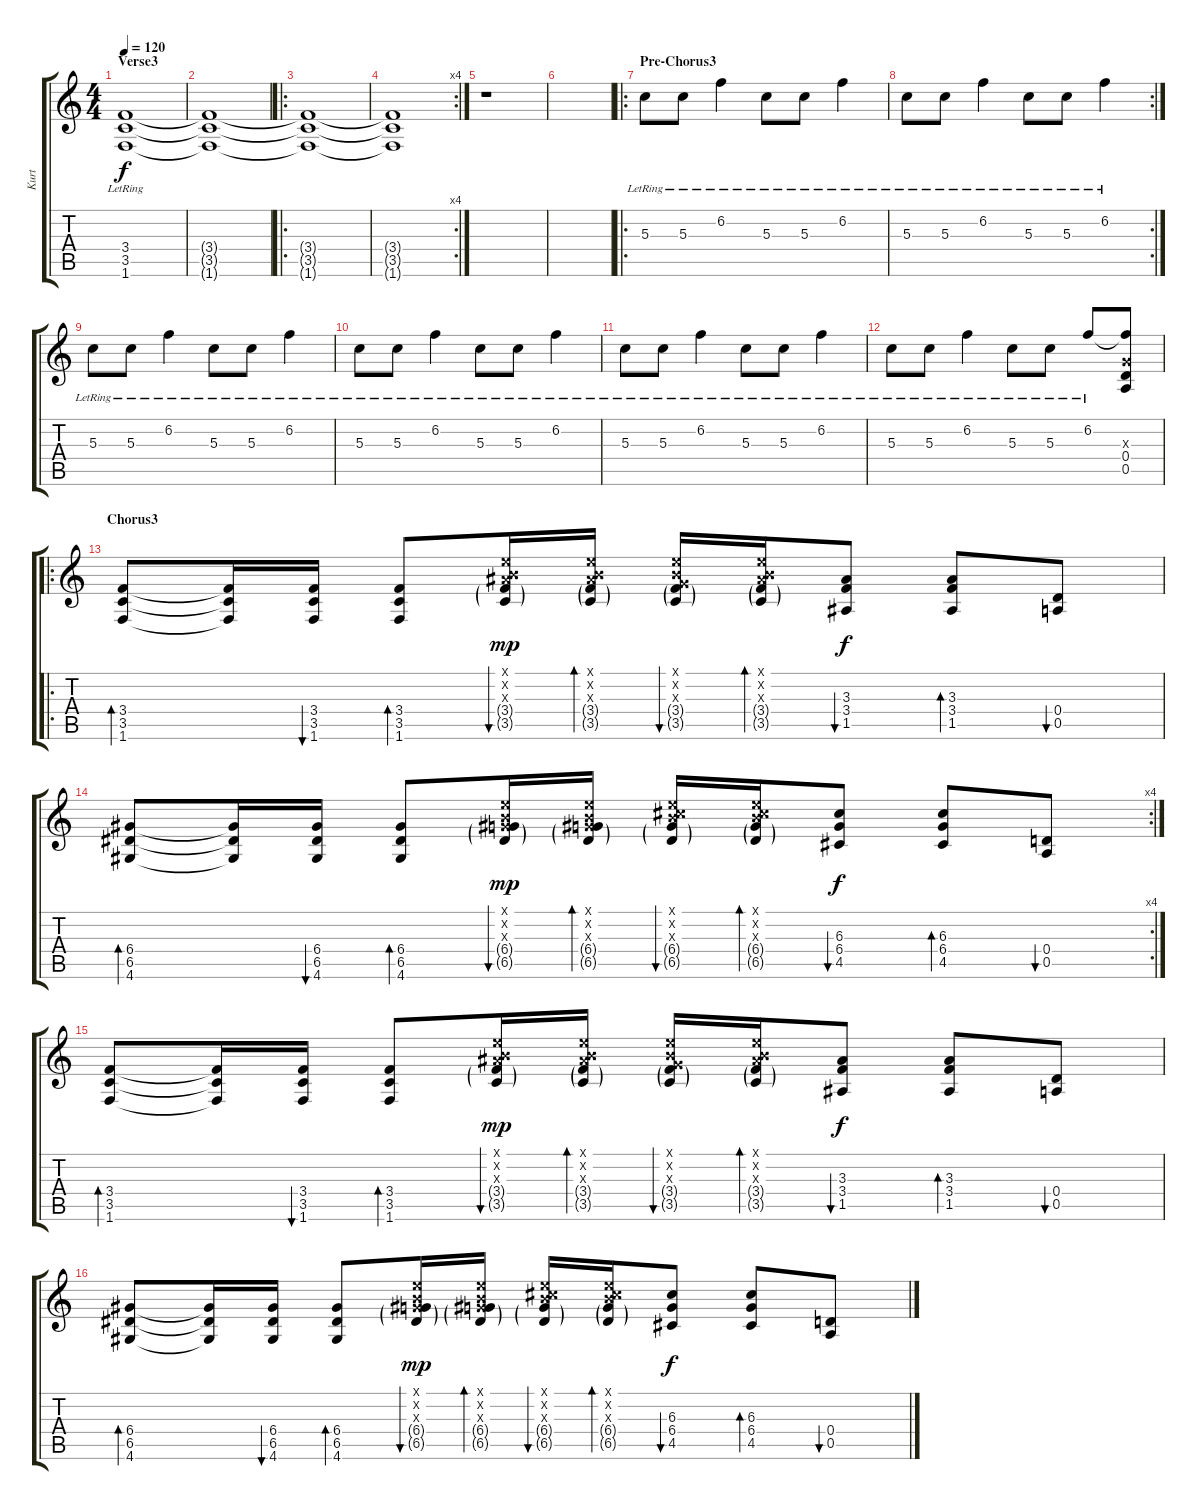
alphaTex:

\track ("Kurt" "Kurt") {instrument electricguitarclean}
\staff {score tabs}
\tuning (E4 B3 G3 D3 A2 E2) {hide}
\ts (4 4)
\section ("" "Verse3")
\tempo 120
\clef g2
\ks c
(3.4{lr} 3.5{lr} 1.6{lr}).1{dy f volume 7} |
(3.4{t} 3.5{t} 1.6{t}).1{volume 6} |
\ro
(3.4{t} 3.5{t} 1.6{t}).1{volume 5} |
\rc 4
(3.4{t} 3.5{t} 1.6{t}).1{volume 4} |
r.1 |
|
\ro
\section ("" "Pre-Chorus3")
5.3{lr}.8{volume 13 instrument distortionguitar} 5.3{lr}.8 6.2{lr}.4 5.3{lr}.8 5.3{lr}.8 6.2{lr}.4 |
\rc 2
5.3{lr}.8 5.3{lr}.8 6.2{lr}.4 5.3{lr}.8 5.3{lr}.8 6.2{lr}.4 |
5.3{lr}.8 5.3{lr}.8 6.2{lr}.4 5.3{lr}.8 5.3{lr}.8 6.2{lr}.4 |
5.3{lr}.8 5.3{lr}.8 6.2{lr}.4 5.3{lr}.8 5.3{lr}.8 6.2{lr}.4 |
5.3{lr}.8 5.3{lr}.8 6.2{lr}.4 5.3{lr}.8 5.3{lr}.8 6.2{lr}.4 |
5.3{lr}.8 5.3{lr}.8 6.2{lr}.4 5.3{lr}.8 5.3{lr}.8 6.2{lr}.8 (6.2{t} 0.3{x} 0.4 0.5).8 |
\ro
\section ("" "Chorus3")
(3.4 3.5 1.6).8{bd 30 instrument distortionguitar} (3.4{t} 3.5{t} 1.6{t}).16 (3.4 3.5 1.6).16{bu 30} (3.4 3.5 1.6).8{bd 30} (0.1{x} 0.2{x} 3.3{x} 3.4{g} 3.5{g}).16{bu 30 dy mp} (0.1{x} 0.2{x} 3.3{x} 3.4{g} 3.5{g}).16{bd 30} (0.1{x} 0.2{x} 0.3{x} 3.4{g} 3.5{g}).16{bu 30} (0.1{x} 0.2{x} 3.3{x} 3.4{g} 3.5{g}).16{bd 30} (3.3 3.4 1.5).8{bu 30 dy f} (3.3 3.4 1.5).8{bd 30} (0.4 0.5).8{bu 120} |
\rc 4
(6.4 6.5 4.6).8{bd 30} (6.4{t} 6.5{t} 4.6{t}).16 (6.4 6.5 4.6).16{bu 30} (6.4 6.5 4.6).8{bd 30} (0.1{x} 0.2{x} 0.3{x} 6.4{g} 6.5{g}).16{bu 30 dy mp} (0.1{x} 0.2{x} 0.3{x} 6.4{g} 6.5{g}).16{bd 30} (0.1{x} 0.2{x} 6.3{x} 6.4{g} 6.5{g}).16{bu 30} (0.1{x} 0.2{x} 6.3{x} 6.4{g} 6.5{g}).16{bd 30} (6.3 6.4 4.5).8{bu 30 dy f} (6.3 6.4 4.5).8{bd 30} (0.4 0.5).8{bu 120} |
(3.4 3.5 1.6).8{bd 30} (3.4{t} 3.5{t} 1.6{t}).16 (3.4 3.5 1.6).16{bu 30} (3.4 3.5 1.6).8{bd 30} (0.1{x} 0.2{x} 3.3{x} 3.4{g} 3.5{g}).16{bu 30 dy mp} (0.1{x} 0.2{x} 3.3{x} 3.4{g} 3.5{g}).16{bd 30} (0.1{x} 0.2{x} 0.3{x} 3.4{g} 3.5{g}).16{bu 30} (0.1{x} 0.2{x} 3.3{x} 3.4{g} 3.5{g}).16{bd 30} (3.3 3.4 1.5).8{bu 30 dy f} (3.3 3.4 1.5).8{bd 30} (0.4 0.5).8{bu 120} |
(6.4 6.5 4.6).8{bd 30} (6.4{t} 6.5{t} 4.6{t}).16 (6.4 6.5 4.6).16{bu 30} (6.4 6.5 4.6).8{bd 30} (0.1{x} 0.2{x} 0.3{x} 6.4{g} 6.5{g}).16{bu 30 dy mp} (0.1{x} 0.2{x} 0.3{x} 6.4{g} 6.5{g}).16{bd 30} (0.1{x} 0.2{x} 6.3{x} 6.4{g} 6.5{g}).16{bu 30} (0.1{x} 0.2{x} 6.3{x} 6.4{g} 6.5{g}).16{bd 30} (6.3 6.4 4.5).8{bu 30 dy f} (6.3 6.4 4.5).8{bd 30} (0.4 0.5).8{bu 120}
